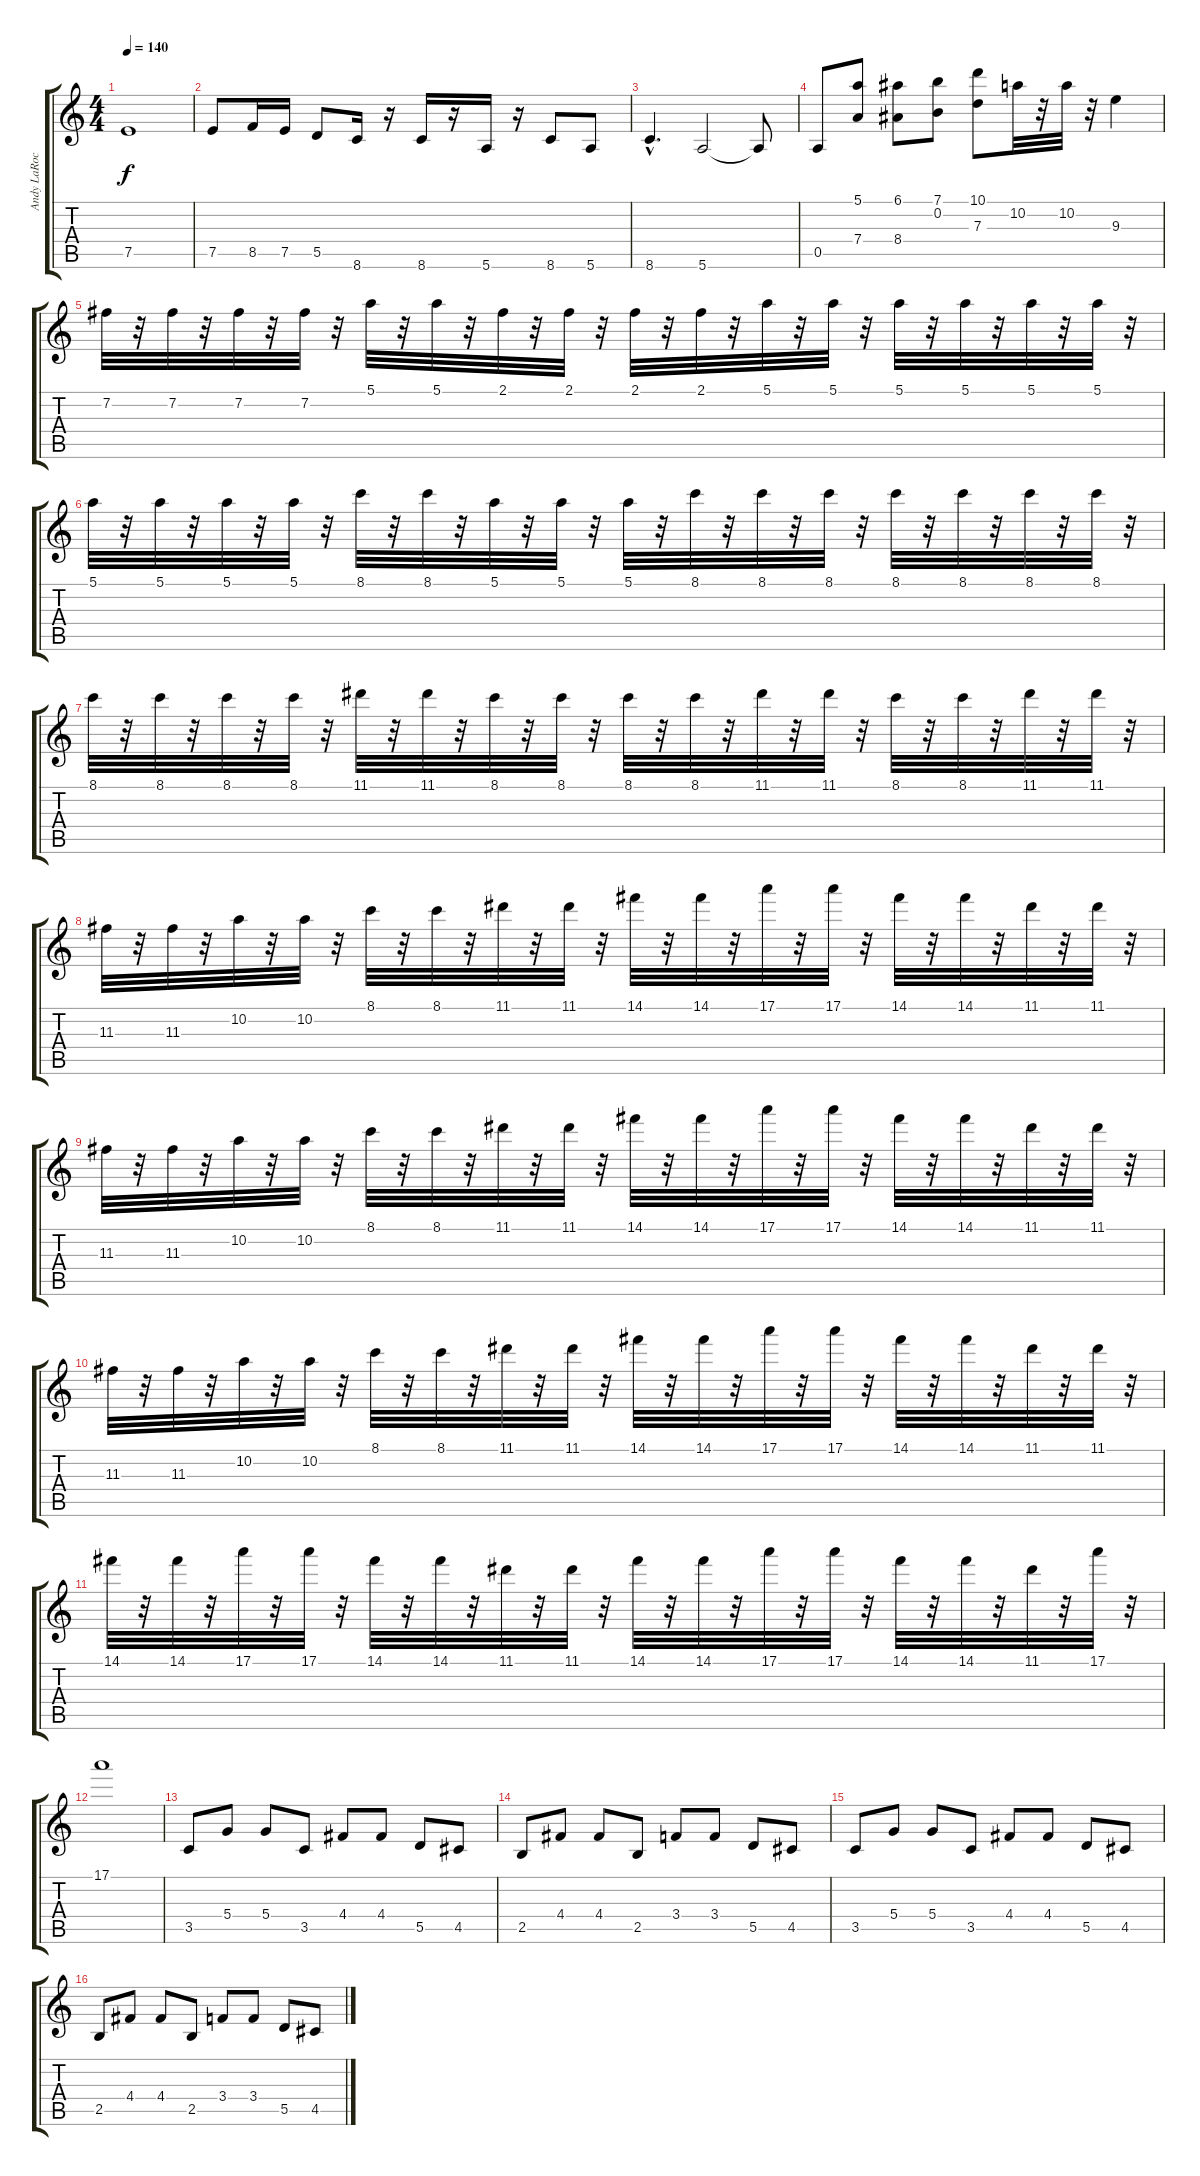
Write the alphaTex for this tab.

\track ("Andy LaRocque" "Andy LaRoc") {instrument distortionguitar}
\staff {score tabs}
\tuning (E4 B3 G3 D3 A2 E2) {hide}
\ts (4 4)
\tempo 140
\clef g2
\ks c
7.5.1{dy f} |
7.5.8 8.5.16 7.5.16 5.5.8 8.6.16 r.16 8.6.16 r.16 5.6.16 r.16 8.6.8 5.6.8 |
8.6{hac}.4{d} 5.6.2 5.6{t}.8 |
0.5.8 (5.1 7.4).8 (6.1 8.4).8 (7.1 0.2).8 (10.1 7.3).8 10.2.32 r.32 10.2.32 r.32 9.3.4 |
7.2.32 r.32 7.2.32 r.32 7.2.32 r.32 7.2.32 r.32 5.1.32 r.32 5.1.32 r.32 2.1.32 r.32 2.1.32 r.32 2.1.32 r.32 2.1.32 r.32 5.1.32 r.32 5.1.32 r.32 5.1.32 r.32 5.1.32 r.32 5.1.32 r.32 5.1.32 r.32 |
5.1.32 r.32 5.1.32 r.32 5.1.32 r.32 5.1.32 r.32 8.1.32 r.32 8.1.32 r.32 5.1.32 r.32 5.1.32 r.32 5.1.32 r.32 8.1.32 r.32 8.1.32 r.32 8.1.32 r.32 8.1.32 r.32 8.1.32 r.32 8.1.32 r.32 8.1.32 r.32 |
8.1.32 r.32 8.1.32 r.32 8.1.32 r.32 8.1.32 r.32 11.1.32 r.32 11.1.32 r.32 8.1.32 r.32 8.1.32 r.32 8.1.32 r.32 8.1.32 r.32 11.1.32 r.32 11.1.32 r.32 8.1.32 r.32 8.1.32 r.32 11.1.32 r.32 11.1.32 r.32 |
11.3.32 r.32 11.3.32 r.32 10.2.32 r.32 10.2.32 r.32 8.1.32 r.32 8.1.32 r.32 11.1.32 r.32 11.1.32 r.32 14.1.32 r.32 14.1.32 r.32 17.1.32 r.32 17.1.32 r.32 14.1.32 r.32 14.1.32 r.32 11.1.32 r.32 11.1.32 r.32 |
11.3.32 r.32 11.3.32 r.32 10.2.32 r.32 10.2.32 r.32 8.1.32 r.32 8.1.32 r.32 11.1.32 r.32 11.1.32 r.32 14.1.32 r.32 14.1.32 r.32 17.1.32 r.32 17.1.32 r.32 14.1.32 r.32 14.1.32 r.32 11.1.32 r.32 11.1.32 r.32 |
11.3.32 r.32 11.3.32 r.32 10.2.32 r.32 10.2.32 r.32 8.1.32 r.32 8.1.32 r.32 11.1.32 r.32 11.1.32 r.32 14.1.32 r.32 14.1.32 r.32 17.1.32 r.32 17.1.32 r.32 14.1.32 r.32 14.1.32 r.32 11.1.32 r.32 11.1.32 r.32 |
14.1.32 r.32 14.1.32 r.32 17.1.32 r.32 17.1.32 r.32 14.1.32 r.32 14.1.32 r.32 11.1.32 r.32 11.1.32 r.32 14.1.32 r.32 14.1.32 r.32 17.1.32 r.32 17.1.32 r.32 14.1.32 r.32 14.1.32 r.32 11.1.32 r.32 17.1.32 r.32 |
17.1.1 |
3.5.8 5.4.8 5.4.8 3.5.8 4.4.8 4.4.8 5.5.8 4.5.8 |
2.5.8 4.4.8 4.4.8 2.5.8 3.4.8 3.4.8 5.5.8 4.5.8 |
3.5.8 5.4.8 5.4.8 3.5.8 4.4.8 4.4.8 5.5.8 4.5.8 |
2.5.8 4.4.8 4.4.8 2.5.8 3.4.8 3.4.8 5.5.8 4.5.8
